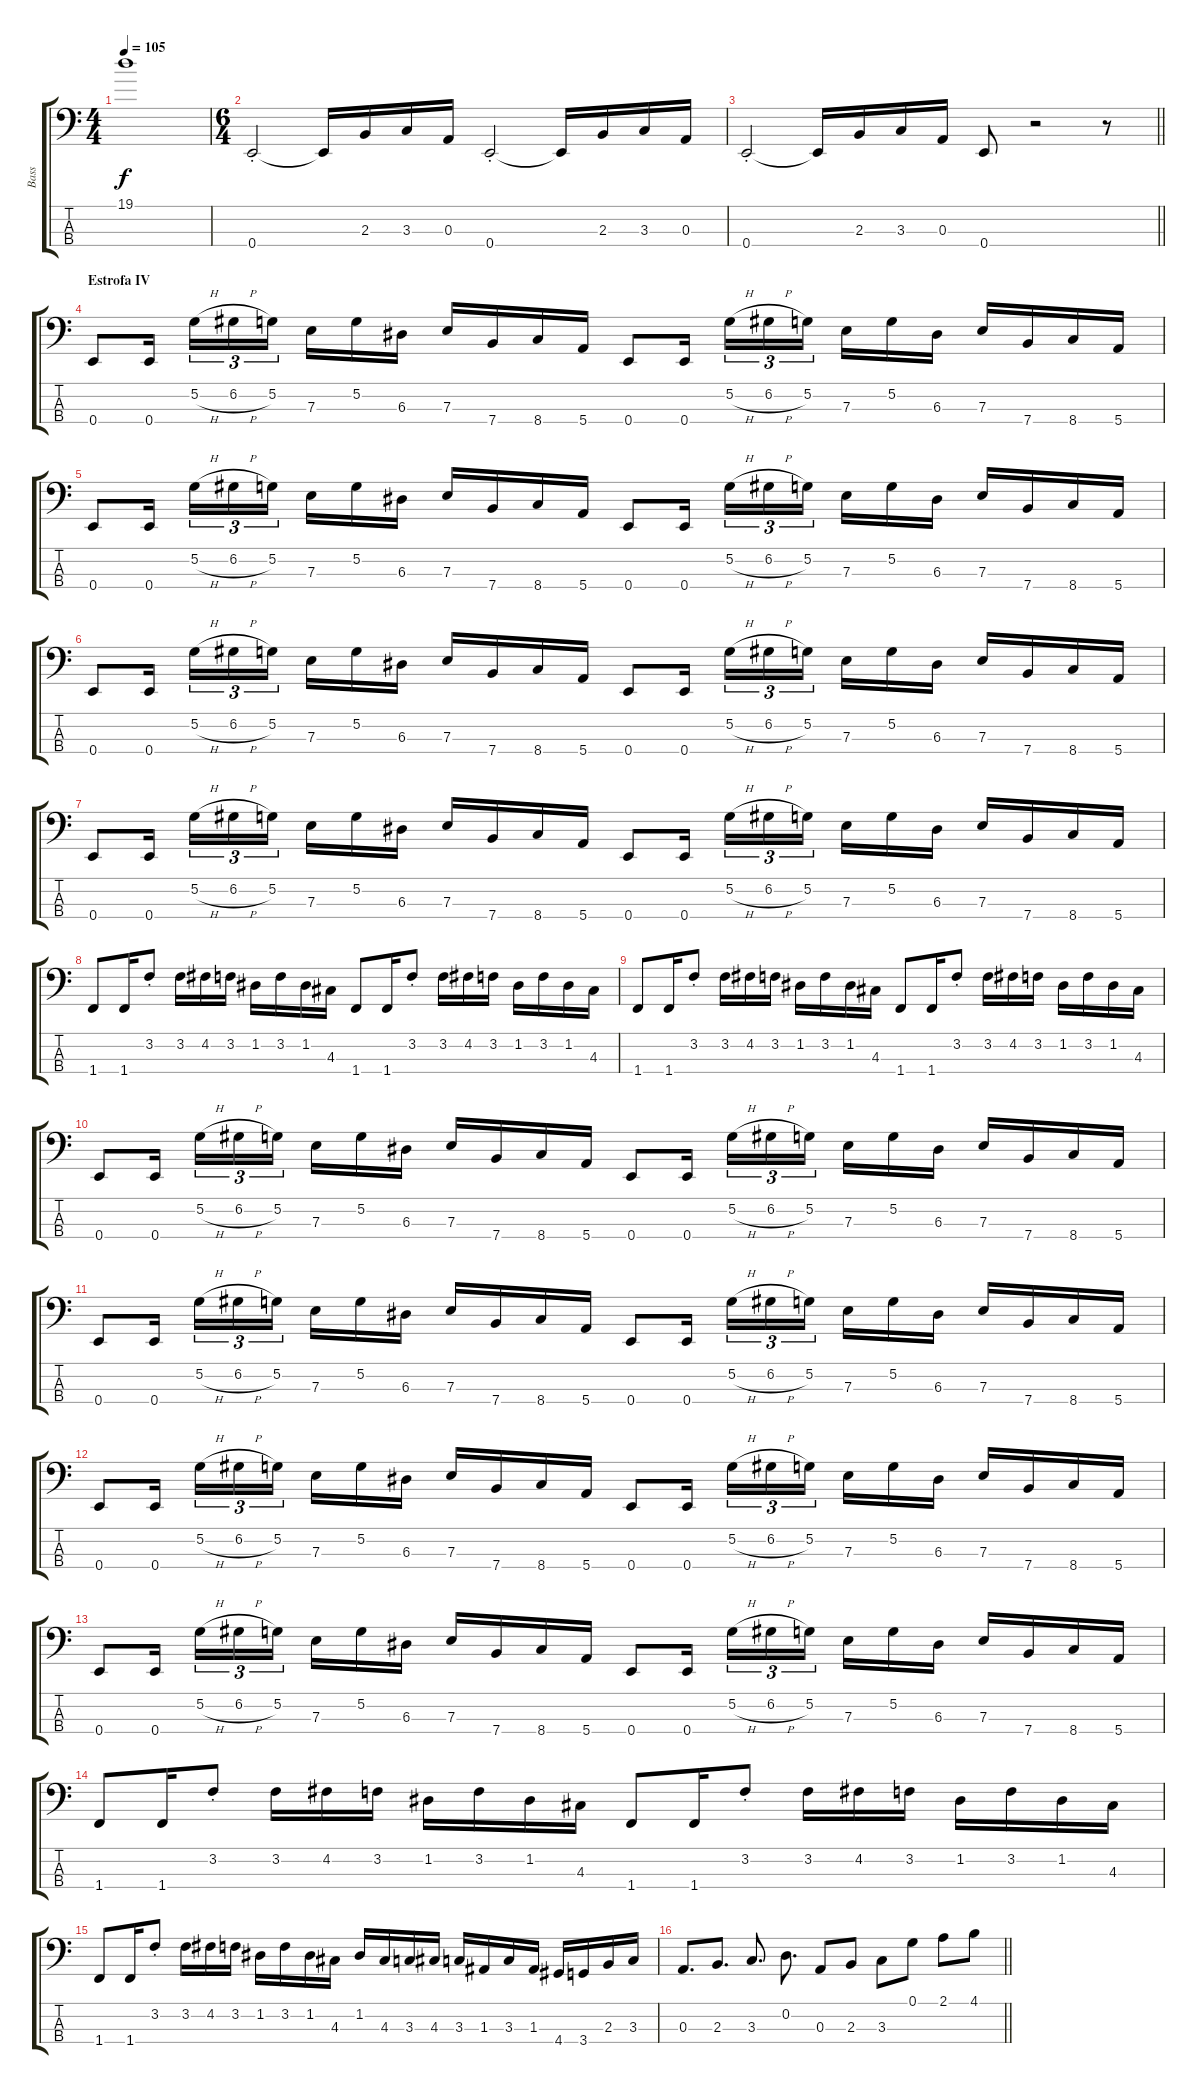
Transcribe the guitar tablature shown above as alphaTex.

\track ("Bass" "Bass") {instrument electricbasspick}
\staff {score tabs}
\tuning (G2 D2 A1 E1) {hide}
\ts (4 4)
\tempo 105
\clef f4
\ks c
19.1{t}.1{dy f} |
\ts (6 4)
0.4{st}.2 0.4{t}.16 2.3.16 3.3.16 0.3.16 0.4{st}.2 0.4{t}.16 2.3.16 3.3.16 0.3.16 |
\barLineRight lightlight
0.4{st}.2 0.4{t}.16 2.3.16 3.3.16 0.3.16 0.4.8 r.2 r.8 |
\section ("" "Estrofa IV")
0.4.8 0.4.16{beam splitsecondary} 5.2{h}.16{tu (3 2)} 6.2{h}.16{tu (3 2)} 5.2.16{tu (3 2) beam splitsecondary} 7.3.16 5.2.16 6.3.16 7.3.16 7.4.16 8.4.16 5.4.16 0.4.8 0.4.16{beam splitsecondary} 5.2{h}.16{tu (3 2)} 6.2{h}.16{tu (3 2)} 5.2.16{tu (3 2) beam splitsecondary} 7.3.16 5.2.16 6.3.16 7.3.16 7.4.16 8.4.16 5.4.16 |
0.4.8 0.4.16{beam splitsecondary} 5.2{h}.16{tu (3 2)} 6.2{h}.16{tu (3 2)} 5.2.16{tu (3 2) beam splitsecondary} 7.3.16 5.2.16 6.3.16 7.3.16 7.4.16 8.4.16 5.4.16 0.4.8 0.4.16{beam splitsecondary} 5.2{h}.16{tu (3 2)} 6.2{h}.16{tu (3 2)} 5.2.16{tu (3 2) beam splitsecondary} 7.3.16 5.2.16 6.3.16 7.3.16 7.4.16 8.4.16 5.4.16 |
0.4.8 0.4.16{beam splitsecondary} 5.2{h}.16{tu (3 2)} 6.2{h}.16{tu (3 2)} 5.2.16{tu (3 2) beam splitsecondary} 7.3.16 5.2.16 6.3.16 7.3.16 7.4.16 8.4.16 5.4.16 0.4.8 0.4.16{beam splitsecondary} 5.2{h}.16{tu (3 2)} 6.2{h}.16{tu (3 2)} 5.2.16{tu (3 2) beam splitsecondary} 7.3.16 5.2.16 6.3.16 7.3.16 7.4.16 8.4.16 5.4.16 |
0.4.8 0.4.16{beam splitsecondary} 5.2{h}.16{tu (3 2)} 6.2{h}.16{tu (3 2)} 5.2.16{tu (3 2) beam splitsecondary} 7.3.16 5.2.16 6.3.16 7.3.16 7.4.16 8.4.16 5.4.16 0.4.8 0.4.16{beam splitsecondary} 5.2{h}.16{tu (3 2)} 6.2{h}.16{tu (3 2)} 5.2.16{tu (3 2) beam splitsecondary} 7.3.16 5.2.16 6.3.16 7.3.16 7.4.16 8.4.16 5.4.16 |
1.4.8 1.4.16 3.2{st}.8 3.2.16 4.2.16 3.2.16 1.2.16 3.2.16 1.2.16 4.3.16 1.4.8 1.4.16 3.2{st}.8 3.2.16 4.2.16 3.2.16 1.2.16 3.2.16 1.2.16 4.3.16 |
1.4.8 1.4.16 3.2{st}.8 3.2.16 4.2.16 3.2.16 1.2.16 3.2.16 1.2.16 4.3.16 1.4.8 1.4.16 3.2{st}.8 3.2.16 4.2.16 3.2.16 1.2.16 3.2.16 1.2.16 4.3.16 |
0.4.8 0.4.16{beam splitsecondary} 5.2{h}.16{tu (3 2)} 6.2{h}.16{tu (3 2)} 5.2.16{tu (3 2) beam splitsecondary} 7.3.16 5.2.16 6.3.16 7.3.16 7.4.16 8.4.16 5.4.16 0.4.8 0.4.16{beam splitsecondary} 5.2{h}.16{tu (3 2)} 6.2{h}.16{tu (3 2)} 5.2.16{tu (3 2) beam splitsecondary} 7.3.16 5.2.16 6.3.16 7.3.16 7.4.16 8.4.16 5.4.16 |
0.4.8 0.4.16{beam splitsecondary} 5.2{h}.16{tu (3 2)} 6.2{h}.16{tu (3 2)} 5.2.16{tu (3 2) beam splitsecondary} 7.3.16 5.2.16 6.3.16 7.3.16 7.4.16 8.4.16 5.4.16 0.4.8 0.4.16{beam splitsecondary} 5.2{h}.16{tu (3 2)} 6.2{h}.16{tu (3 2)} 5.2.16{tu (3 2) beam splitsecondary} 7.3.16 5.2.16 6.3.16 7.3.16 7.4.16 8.4.16 5.4.16 |
0.4.8 0.4.16{beam splitsecondary} 5.2{h}.16{tu (3 2)} 6.2{h}.16{tu (3 2)} 5.2.16{tu (3 2) beam splitsecondary} 7.3.16 5.2.16 6.3.16 7.3.16 7.4.16 8.4.16 5.4.16 0.4.8 0.4.16{beam splitsecondary} 5.2{h}.16{tu (3 2)} 6.2{h}.16{tu (3 2)} 5.2.16{tu (3 2) beam splitsecondary} 7.3.16 5.2.16 6.3.16 7.3.16 7.4.16 8.4.16 5.4.16 |
0.4.8 0.4.16{beam splitsecondary} 5.2{h}.16{tu (3 2)} 6.2{h}.16{tu (3 2)} 5.2.16{tu (3 2) beam splitsecondary} 7.3.16 5.2.16 6.3.16 7.3.16 7.4.16 8.4.16 5.4.16 0.4.8 0.4.16{beam splitsecondary} 5.2{h}.16{tu (3 2)} 6.2{h}.16{tu (3 2)} 5.2.16{tu (3 2) beam splitsecondary} 7.3.16 5.2.16 6.3.16 7.3.16 7.4.16 8.4.16 5.4.16 |
1.4.8 1.4.16 3.2{st}.8 3.2.16 4.2.16 3.2.16 1.2.16 3.2.16 1.2.16 4.3.16 1.4.8 1.4.16 3.2{st}.8 3.2.16 4.2.16 3.2.16 1.2.16 3.2.16 1.2.16 4.3.16 |
1.4.8 1.4.16 3.2{st}.8 3.2.16 4.2.16 3.2.16 1.2.16 3.2.16 1.2.16 4.3.16 1.2.16 4.3.16 3.3.16 4.3.16 3.3.16 1.3.16 3.3.16 1.3.16 4.4.16 3.4.16 2.3.16 3.3.16 |
\barLineRight lightlight
0.3.8{d} 2.3.8{d} 3.3.8{d} 0.2.8{d} 0.3.8 2.3.8 3.3.8 0.1.8 2.1.8 4.1.8
